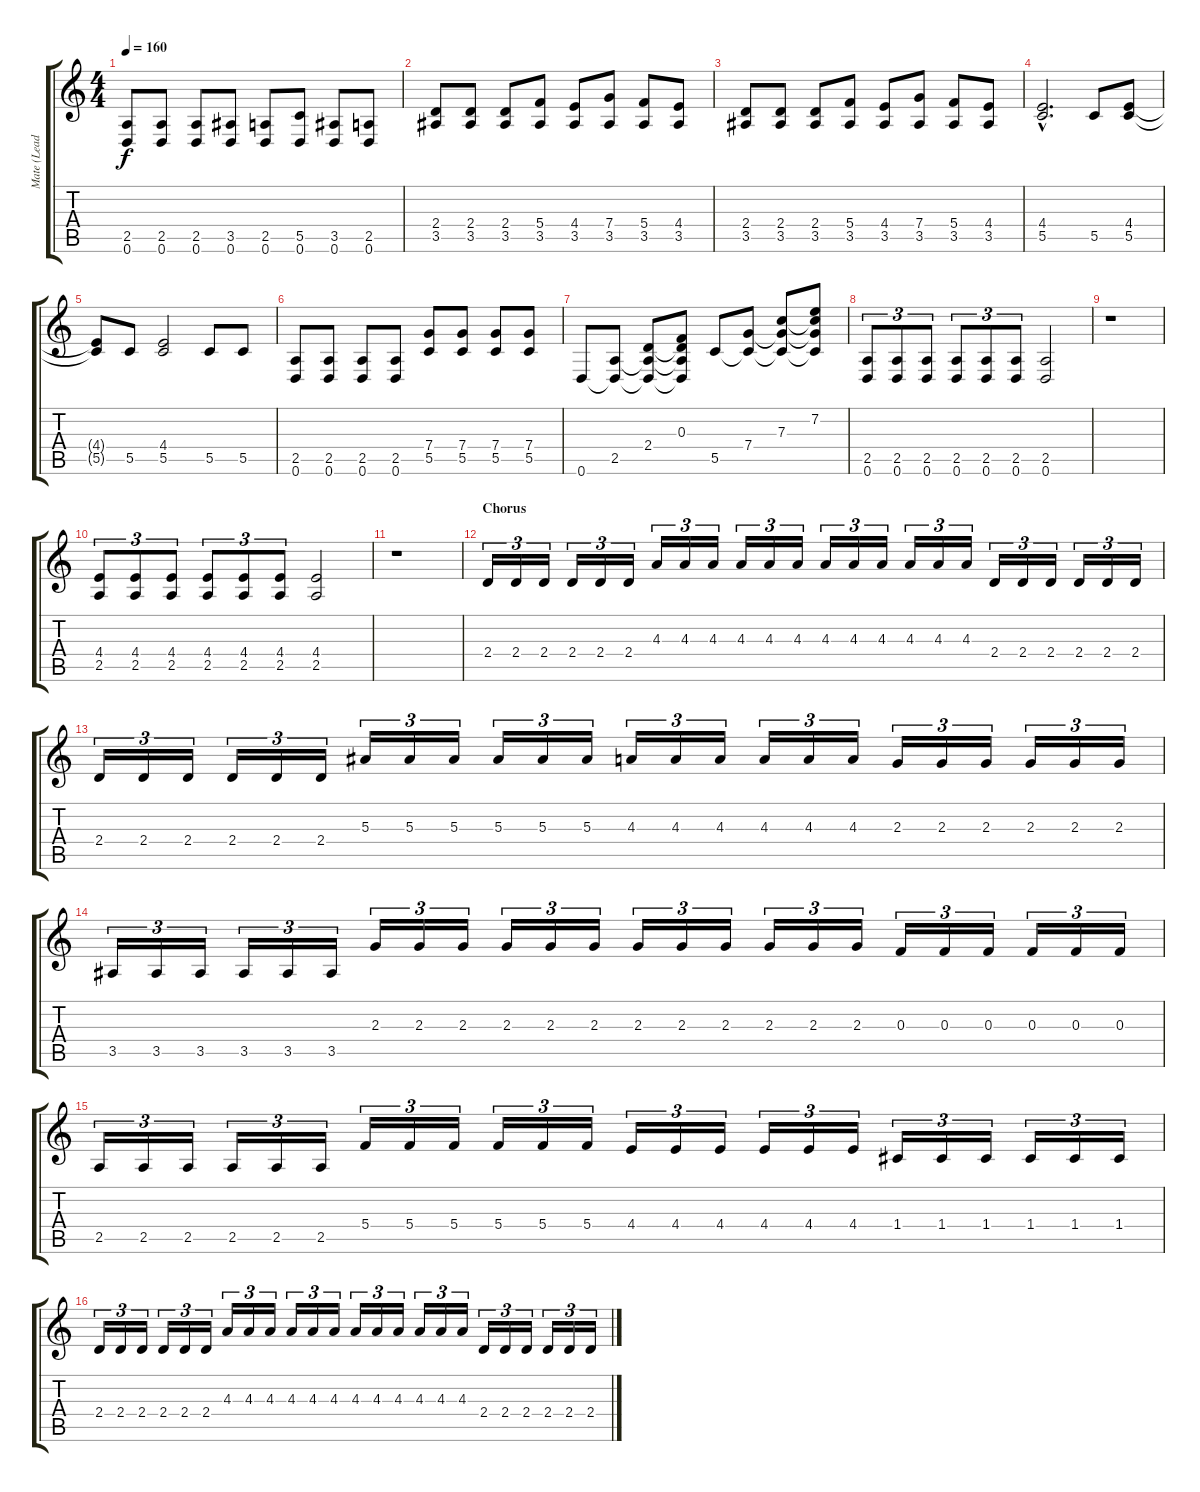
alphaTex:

\track ("Mate (Lead)" "Mate (Lead") {instrument distortionguitar}
\staff {score tabs}
\tuning (D4 A3 F3 C3 G2 D2) {hide}
\ts (4 4)
\tempo 160
\clef g2
\ks c
(2.5 0.6).8{dy f} (2.5 0.6).8 (2.5 0.6).8 (3.5 0.6).8 (2.5 0.6).8 (5.5 0.6).8 (3.5 0.6).8 (2.5 0.6).8 |
(2.4 3.5).8 (2.4 3.5).8 (2.4 3.5).8 (5.4 3.5).8 (4.4 3.5).8 (7.4 3.5).8 (5.4 3.5).8 (4.4 3.5).8 |
(2.4 3.5).8 (2.4 3.5).8 (2.4 3.5).8 (5.4 3.5).8 (4.4 3.5).8 (7.4 3.5).8 (5.4 3.5).8 (4.4 3.5).8 |
(4.4{hac} 5.5{hac}).2{d} 5.5.8 (4.4 5.5).8 |
(4.4{t} 5.5{t}).8 5.5.8 (4.4 5.5).2 5.5.8 5.5.8 |
(2.5 0.6).8 (2.5 0.6).8 (2.5 0.6).8 (2.5 0.6).8 (7.4 5.5).8 (7.4 5.5).8 (7.4 5.5).8 (7.4 5.5).8 |
0.6.8 (2.5 0.6{t}).8 (2.4 2.5{t} 0.6{t}).8 (0.3 2.4{t} 2.5{t} 0.6{t}).8 5.5.8 (7.4 5.5{t}).8 (7.3 7.4{t} 5.5{t}).8 (7.2 7.3{t} 7.4{t} 5.5{t}).8 |
(2.5 0.6).8{tu (3 2)} (2.5 0.6).8{tu (3 2)} (2.5 0.6).8{tu (3 2)} (2.5 0.6).8{tu (3 2)} (2.5 0.6).8{tu (3 2)} (2.5 0.6).8{tu (3 2)} (2.5 0.6).2 |
r.1 |
(4.4 2.5).8{tu (3 2)} (4.4 2.5).8{tu (3 2)} (4.4 2.5).8{tu (3 2)} (4.4 2.5).8{tu (3 2)} (4.4 2.5).8{tu (3 2)} (4.4 2.5).8{tu (3 2)} (4.4 2.5).2 |
r.1 |
\section ("" "Chorus")
2.4.16{tu (3 2)} 2.4.16{tu (3 2)} 2.4.16{tu (3 2)} 2.4.16{tu (3 2)} 2.4.16{tu (3 2)} 2.4.16{tu (3 2)} 4.3.16{tu (3 2)} 4.3.16{tu (3 2)} 4.3.16{tu (3 2)} 4.3.16{tu (3 2)} 4.3.16{tu (3 2)} 4.3.16{tu (3 2)} 4.3.16{tu (3 2)} 4.3.16{tu (3 2)} 4.3.16{tu (3 2)} 4.3.16{tu (3 2)} 4.3.16{tu (3 2)} 4.3.16{tu (3 2)} 2.4.16{tu (3 2)} 2.4.16{tu (3 2)} 2.4.16{tu (3 2)} 2.4.16{tu (3 2)} 2.4.16{tu (3 2)} 2.4.16{tu (3 2)} |
2.4.16{tu (3 2)} 2.4.16{tu (3 2)} 2.4.16{tu (3 2)} 2.4.16{tu (3 2)} 2.4.16{tu (3 2)} 2.4.16{tu (3 2)} 5.3.16{tu (3 2)} 5.3.16{tu (3 2)} 5.3.16{tu (3 2)} 5.3.16{tu (3 2)} 5.3.16{tu (3 2)} 5.3.16{tu (3 2)} 4.3.16{tu (3 2)} 4.3.16{tu (3 2)} 4.3.16{tu (3 2)} 4.3.16{tu (3 2)} 4.3.16{tu (3 2)} 4.3.16{tu (3 2)} 2.3.16{tu (3 2)} 2.3.16{tu (3 2)} 2.3.16{tu (3 2)} 2.3.16{tu (3 2)} 2.3.16{tu (3 2)} 2.3.16{tu (3 2)} |
3.5.16{tu (3 2)} 3.5.16{tu (3 2)} 3.5.16{tu (3 2)} 3.5.16{tu (3 2)} 3.5.16{tu (3 2)} 3.5.16{tu (3 2)} 2.3.16{tu (3 2)} 2.3.16{tu (3 2)} 2.3.16{tu (3 2)} 2.3.16{tu (3 2)} 2.3.16{tu (3 2)} 2.3.16{tu (3 2)} 2.3.16{tu (3 2)} 2.3.16{tu (3 2)} 2.3.16{tu (3 2)} 2.3.16{tu (3 2)} 2.3.16{tu (3 2)} 2.3.16{tu (3 2)} 0.3.16{tu (3 2)} 0.3.16{tu (3 2)} 0.3.16{tu (3 2)} 0.3.16{tu (3 2)} 0.3.16{tu (3 2)} 0.3.16{tu (3 2)} |
2.5.16{tu (3 2)} 2.5.16{tu (3 2)} 2.5.16{tu (3 2)} 2.5.16{tu (3 2)} 2.5.16{tu (3 2)} 2.5.16{tu (3 2)} 5.4.16{tu (3 2)} 5.4.16{tu (3 2)} 5.4.16{tu (3 2)} 5.4.16{tu (3 2)} 5.4.16{tu (3 2)} 5.4.16{tu (3 2)} 4.4.16{tu (3 2)} 4.4.16{tu (3 2)} 4.4.16{tu (3 2)} 4.4.16{tu (3 2)} 4.4.16{tu (3 2)} 4.4.16{tu (3 2)} 1.4.16{tu (3 2)} 1.4.16{tu (3 2)} 1.4.16{tu (3 2)} 1.4.16{tu (3 2)} 1.4.16{tu (3 2)} 1.4.16{tu (3 2)} |
2.4.16{tu (3 2)} 2.4.16{tu (3 2)} 2.4.16{tu (3 2)} 2.4.16{tu (3 2)} 2.4.16{tu (3 2)} 2.4.16{tu (3 2)} 4.3.16{tu (3 2)} 4.3.16{tu (3 2)} 4.3.16{tu (3 2)} 4.3.16{tu (3 2)} 4.3.16{tu (3 2)} 4.3.16{tu (3 2)} 4.3.16{tu (3 2)} 4.3.16{tu (3 2)} 4.3.16{tu (3 2)} 4.3.16{tu (3 2)} 4.3.16{tu (3 2)} 4.3.16{tu (3 2)} 2.4.16{tu (3 2)} 2.4.16{tu (3 2)} 2.4.16{tu (3 2)} 2.4.16{tu (3 2)} 2.4.16{tu (3 2)} 2.4.16{tu (3 2)}
